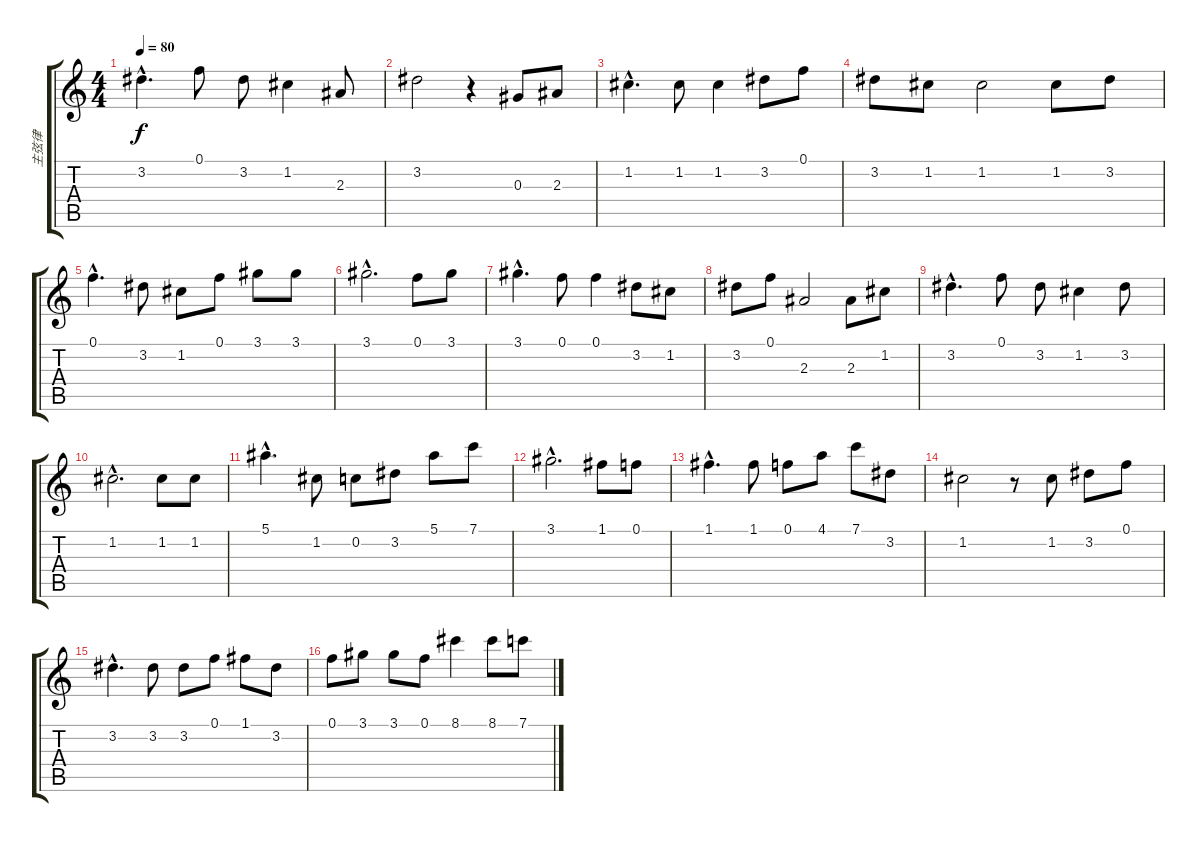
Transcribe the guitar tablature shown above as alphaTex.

\track ("主弦律" "主弦律") {instrument piccolo}
\staff {score tabs}
\tuning (F5 C5 Ab4 Eb4 Bb3 F3) {hide}
\ts (4 4)
\tempo 80
\clef g2
\ks c
3.2{hac}.4{d dy f} 0.1.8 3.2.8 1.2.4 2.3.8 |
3.2.2 r.4 0.3.8 2.3.8 |
1.2{hac}.4{d} 1.2.8 1.2.4 3.2.8 0.1.8 |
3.2.8 1.2.8 1.2.2 1.2.8 3.2.8 |
0.1{hac}.4{d} 3.2.8 1.2.8 0.1.8 3.1.8 3.1.8 |
3.1{hac}.2{d} 0.1.8 3.1.8 |
3.1{hac}.4{d} 0.1.8 0.1.4 3.2.8 1.2.8 |
3.2.8 0.1.8 2.3.2 2.3.8 1.2.8 |
3.2{hac}.4{d} 0.1.8 3.2.8 1.2.4 3.2.8 |
1.2{hac}.2{d} 1.2.8 1.2.8 |
5.1{hac}.4{d} 1.2.8 0.2.8 3.2.8 5.1.8 7.1.8 |
3.1{hac}.2{d} 1.1.8 0.1.8 |
1.1{hac}.4{d} 1.1.8 0.1.8 4.1.8 7.1.8 3.2.8 |
1.2.2 r.8 1.2.8 3.2.8 0.1.8 |
3.2{hac}.4{d} 3.2.8 3.2.8 0.1.8 1.1.8 3.2.8 |
0.1.8 3.1.8 3.1.8 0.1.8 8.1.4 8.1.8 7.1.8
